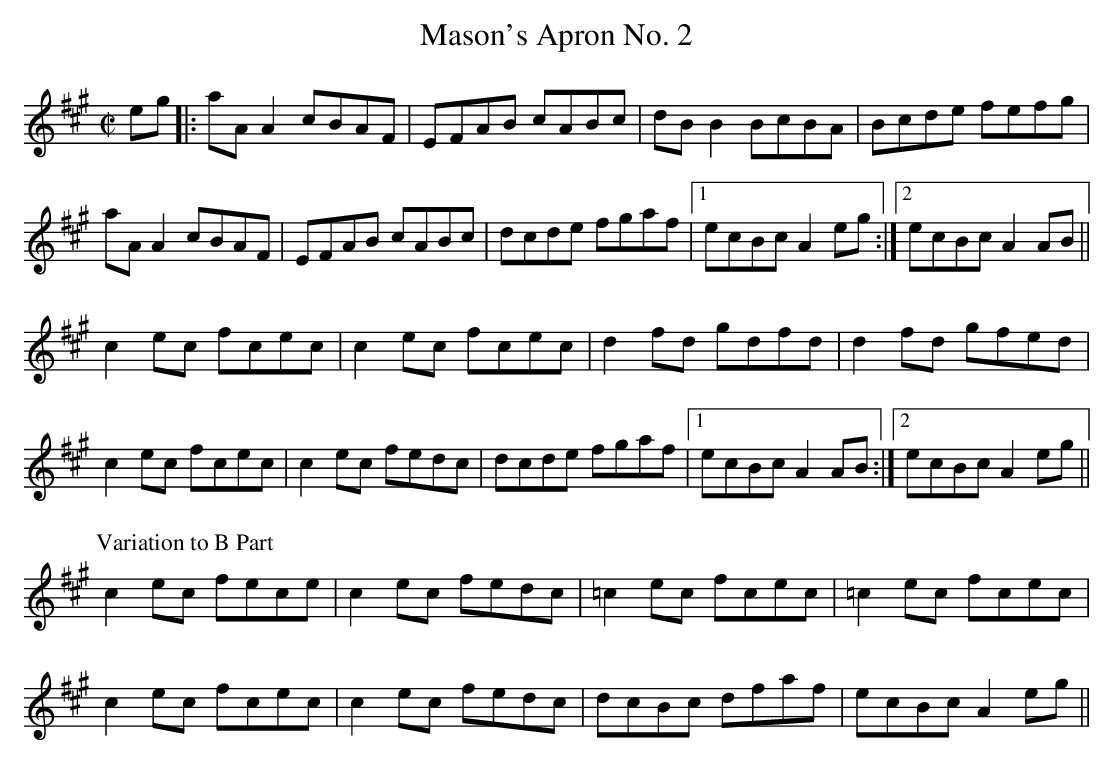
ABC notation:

X:1
T:Mason's Apron No. 2
M:C|
L:1/8
K:A
eg|:aA A2 cBAF|EFAB cABc|dB B2 BcBA|Bcde fefg|
aA A2 cBAF|EFAB cABc|dcde fgaf|1 ecBc A2 eg:|2 ecBc A2 AB ||
c2 ec fcec|c2 ec fcec|d2 fd gdfd|d2 fd gfed|
c2 ec fcec|c2 ec fedc|dcde fgaf|1 ecBc A2 AB:|2 ecBc A2 eg ||
P:Variation to B Part
c2 ec fece|c2 ec fedc|=c2 ec fcec|=c2 ec fcec|
c2 ec fcec|c2 ec fedc|dcBc dfaf|ecBc A2 eg ||
